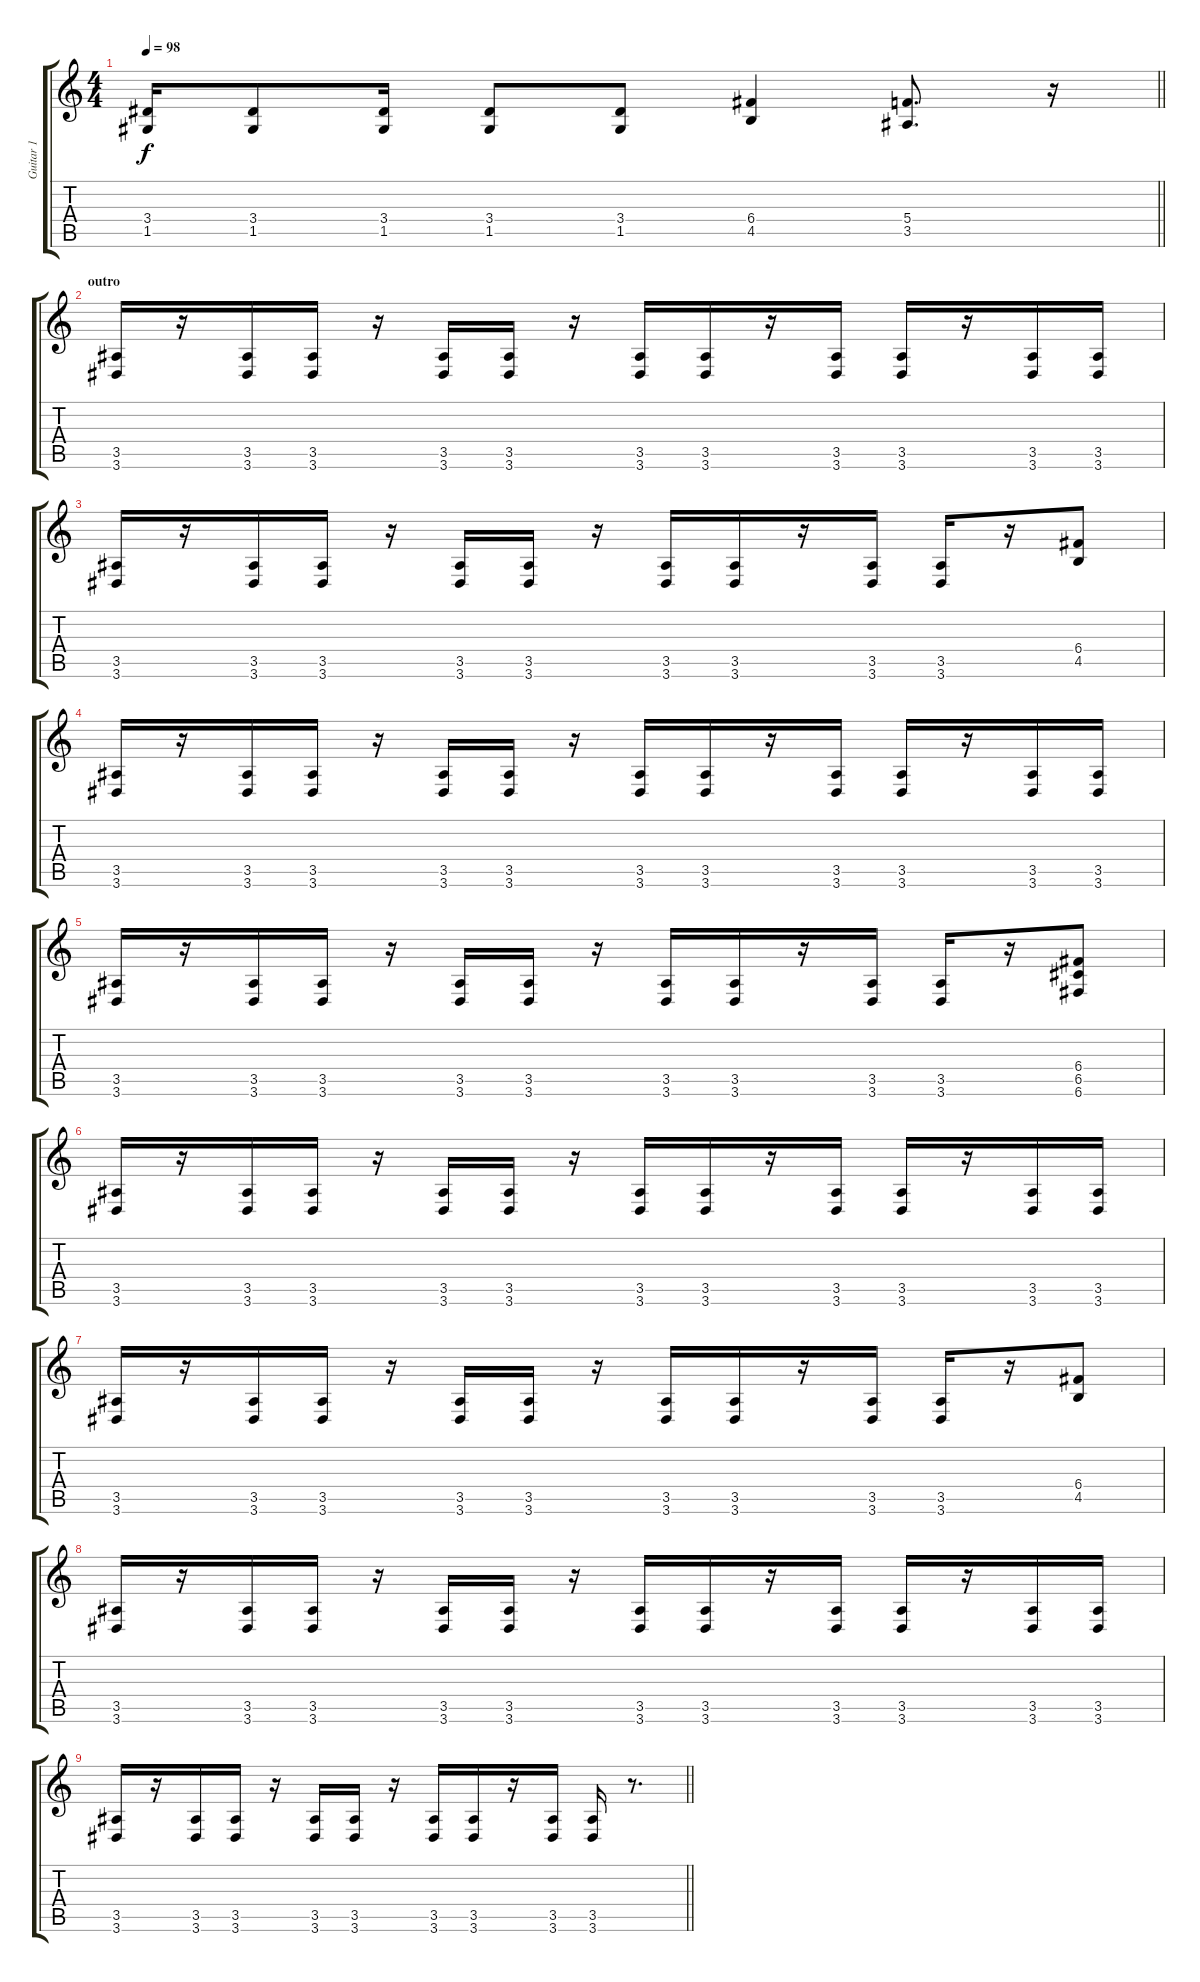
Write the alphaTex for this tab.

\track ("Guitar 1" "Guitar 1") {instrument distortionguitar}
\staff {score tabs}
\tuning (D4 A3 F3 C3 G2 C2) {hide}
\ts (4 4)
\tempo 98
\clef g2
\barLineRight lightlight
\ks c
(3.4 1.5).16{dy f} (3.4 1.5).8 (3.4 1.5).16 (3.4 1.5).8 (3.4 1.5).8 (6.4 4.5).4 (5.4 3.5).8{d} r.16 |
\section ("" "outro")
(3.5 3.6).16 r.16 (3.5 3.6).16 (3.5 3.6).16 r.16 (3.5 3.6).16 (3.5 3.6).16 r.16 (3.5 3.6).16 (3.5 3.6).16 r.16 (3.5 3.6).16 (3.5 3.6).16 r.16 (3.5 3.6).16 (3.5 3.6).16 |
(3.5 3.6).16 r.16 (3.5 3.6).16 (3.5 3.6).16 r.16 (3.5 3.6).16 (3.5 3.6).16 r.16 (3.5 3.6).16 (3.5 3.6).16 r.16 (3.5 3.6).16 (3.5 3.6).16 r.16 (6.4 4.5).8 |
(3.5 3.6).16 r.16 (3.5 3.6).16 (3.5 3.6).16 r.16 (3.5 3.6).16 (3.5 3.6).16 r.16 (3.5 3.6).16 (3.5 3.6).16 r.16 (3.5 3.6).16 (3.5 3.6).16 r.16 (3.5 3.6).16 (3.5 3.6).16 |
(3.5 3.6).16 r.16 (3.5 3.6).16 (3.5 3.6).16 r.16 (3.5 3.6).16 (3.5 3.6).16 r.16 (3.5 3.6).16 (3.5 3.6).16 r.16 (3.5 3.6).16 (3.5 3.6).16 r.16 (6.4 6.5 6.6).8 |
(3.5 3.6).16 r.16 (3.5 3.6).16 (3.5 3.6).16 r.16 (3.5 3.6).16 (3.5 3.6).16 r.16 (3.5 3.6).16 (3.5 3.6).16 r.16 (3.5 3.6).16 (3.5 3.6).16 r.16 (3.5 3.6).16 (3.5 3.6).16 |
(3.5 3.6).16 r.16 (3.5 3.6).16 (3.5 3.6).16 r.16 (3.5 3.6).16 (3.5 3.6).16 r.16 (3.5 3.6).16 (3.5 3.6).16 r.16 (3.5 3.6).16 (3.5 3.6).16 r.16 (6.4 4.5).8 |
(3.5 3.6).16 r.16 (3.5 3.6).16 (3.5 3.6).16 r.16 (3.5 3.6).16 (3.5 3.6).16 r.16 (3.5 3.6).16 (3.5 3.6).16 r.16 (3.5 3.6).16 (3.5 3.6).16 r.16 (3.5 3.6).16 (3.5 3.6).16 |
\barLineRight lightlight
(3.5 3.6).16 r.16 (3.5 3.6).16 (3.5 3.6).16 r.16 (3.5 3.6).16 (3.5 3.6).16 r.16 (3.5 3.6).16 (3.5 3.6).16 r.16 (3.5 3.6).16 (3.5 3.6).16 r.8{d}
